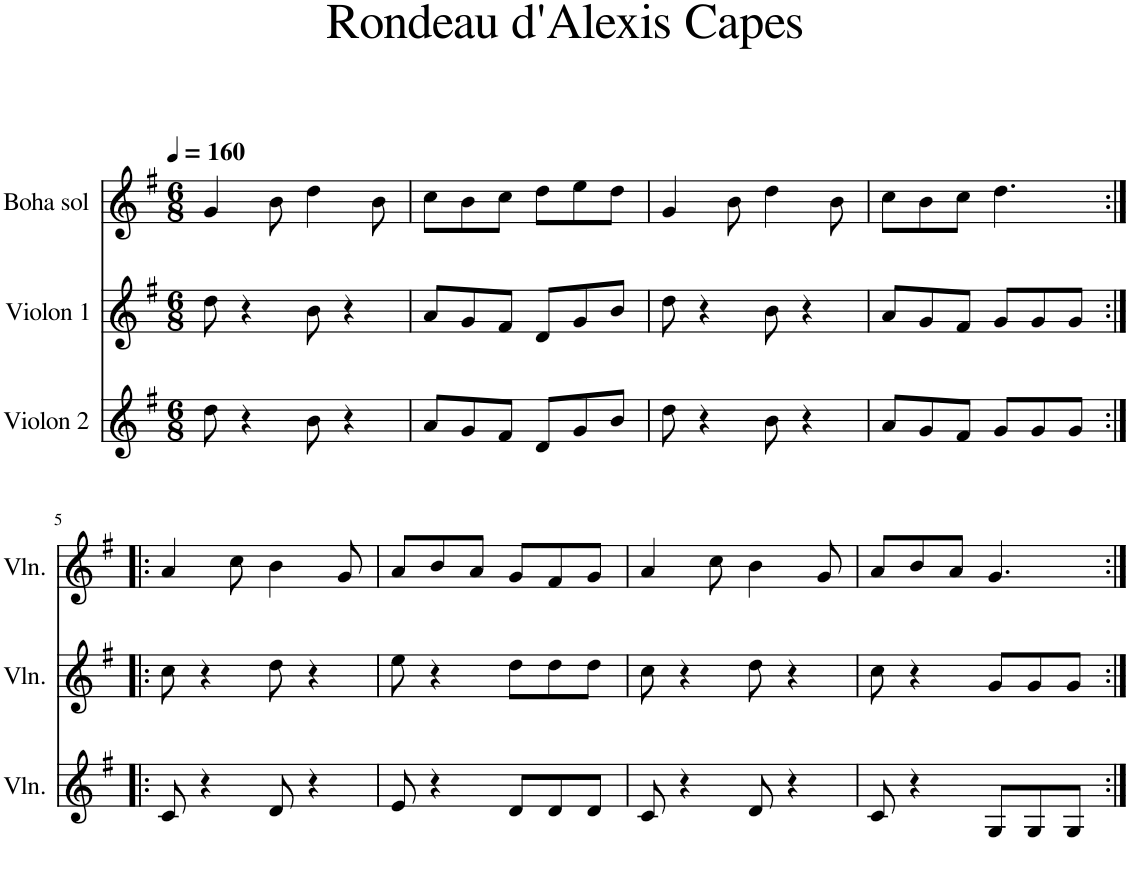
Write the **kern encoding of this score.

**kern	**kern	**kern
*part3	*part2	*part1
*staff3	*staff2	*staff1
*I"Violon 2	*I"Violon 1	*I"Boha sol
*I'Vln.	*I'Vln.	*
*clefG2	*clefG2	*clefG2
*k[f#]	*k[f#]	*k[f#]
*M6/8	*M6/8	*M6/8
*MM160	*MM160	*MM160
=1	=1	=1
8dd\	8dd\	4g/
4r	4r	.
.	.	8b\
8b\	8b\	4dd\
4r	4r	.
.	.	8b\
=2	=2	=2
8a/L	8a/L	8cc\L
8g/	8g/	8b\
8f#/J	8f#/J	8cc\J
8d/L	8d/L	8dd\L
8g/	8g/	8ee\
8b/J	8b/J	8dd\J
=3	=3	=3
8dd\	8dd\	4g/
4r	4r	.
.	.	8b\
8b\	8b\	4dd\
4r	4r	.
.	.	8b\
=4	=4	=4
8a/L	8a/L	8cc\L
8g/	8g/	8b\
8f#/J	8f#/J	8cc\J
8g/L	8g/L	4.dd\
8g/	8g/	.
8g/J	8g/J	.
!!LO:LB:g=z
=5:|!|:	=5:|!|:	=5:|!|:
8c/	8cc\	4a/
4r	4r	.
.	.	8cc\
8d/	8dd\	4b\
4r	4r	.
.	.	8g/
=6	=6	=6
8e/	8ee\	8a/L
4r	4r	8b/
.	.	8a/J
8d/L	8dd\L	8g/L
8d/	8dd\	8f#/
8d/J	8dd\J	8g/J
=7	=7	=7
8c/	8cc\	4a/
4r	4r	.
.	.	8cc\
8d/	8dd\	4b\
4r	4r	.
.	.	8g/
=8	=8	=8
8c/	8cc\	8a/L
4r	4r	8b/
.	.	8a/J
8G/L	8g/L	4.g/
8G/	8g/	.
8G/J	8g/J	.
=:|!	=:|!	=:|!
*-	*-	*-
